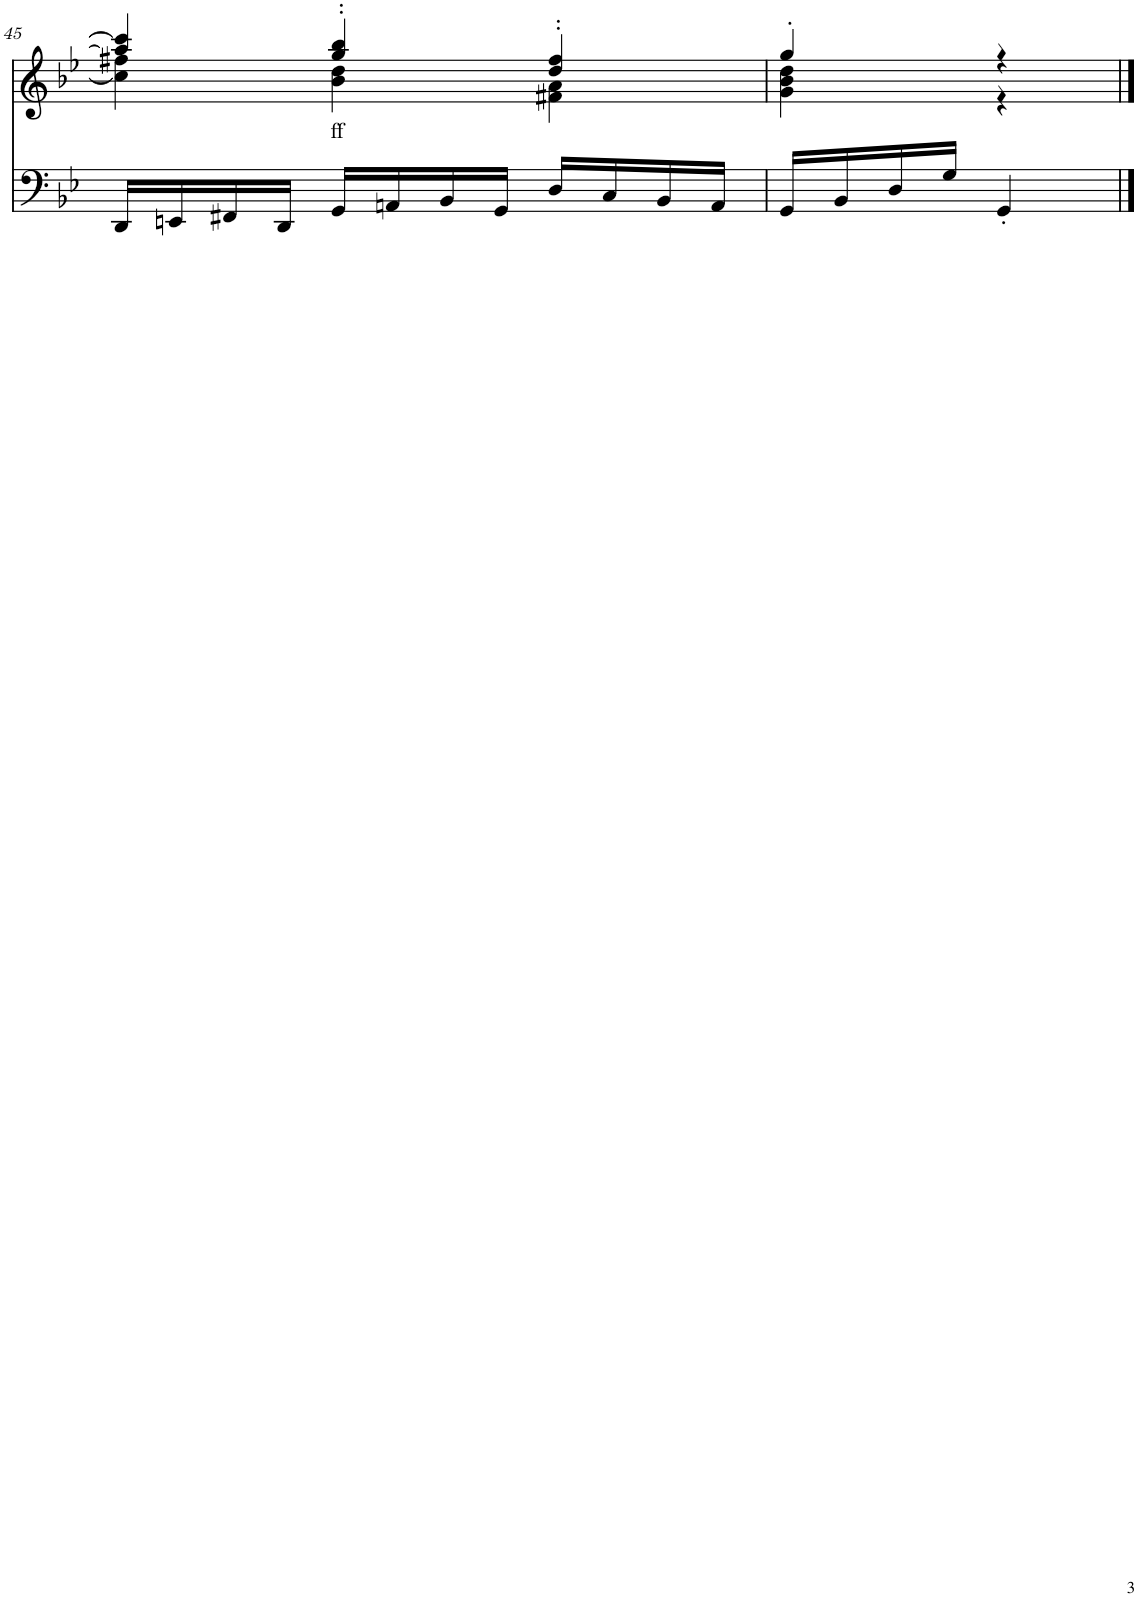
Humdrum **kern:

**kern	**kern	**text
*part2	*part1	*part1
*staff2	*staff1	*staff1
*I"piano	*I"piano	*
*I'Pno	*I'Pno	*
!!LO:PB:g=z
*clefF4	*clefG2	*
*k[b-e-]	*k[b-e-]	*
*B-:	*B-:	*
*M3/4	*M3/4	*
=45	=45	=45
*	*^	*
16DD/LL	4aa/] 4ccc/]	4cc\] 4ff#X\	.
16EEn/	.	.	.
16FF#X/	.	.	.
16DD/JJ	.	.	.
!	!	!	!LO:LY:b
16GG/LL	4gg/' 4bb-/'	4b-\ 4dd\	ff
16AAn/	.	.	.
16BB-/	.	.	.
16GG/JJ	.	.	.
16D/LL	4dd/' 4ff#/'	4f#X\ 4a\	.
16C/	.	.	.
16BB-/	.	.	.
16AA/JJ	.	.	.
=46	=46	=46	=46
16GG/LL	4gg'/	4g\ 4b-\ 4dd\	.
16BB-/	.	.	.
16D/	.	.	.
16G/JJ	.	.	.
4GG'/	4r	4r	.
*	*v	*v	*
==	==	==
*-	*-	*-
